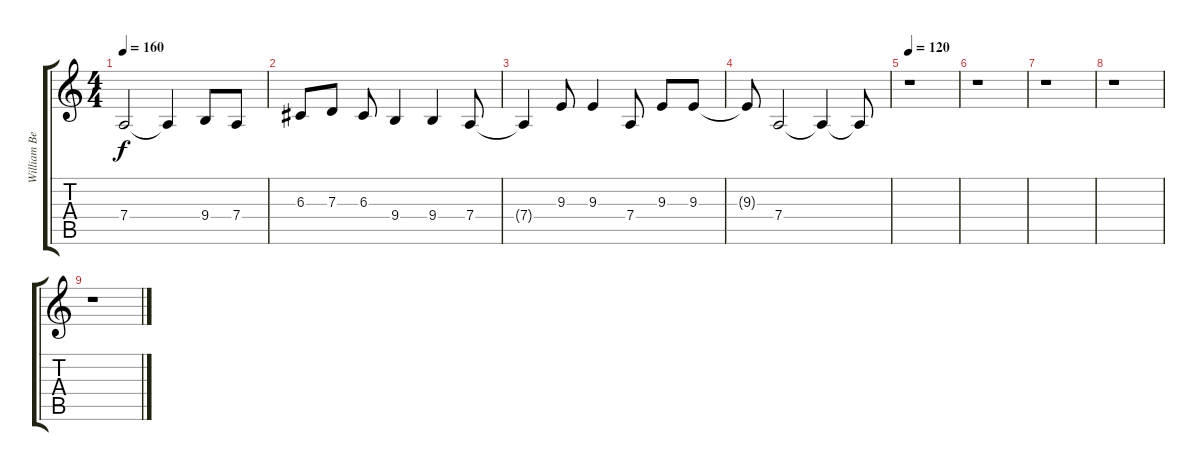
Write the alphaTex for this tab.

\track ("William Beckett (Backing Vocals and Harm" "William Be") {instrument bassoon}
\staff {score tabs}
\tuning (E4 B3 G3 D3 A2 E2) {hide}
\ts (4 4)
\tempo 160
\clef g2
\ks c
7.4{t}.2{dy f} 7.4{t}.4 9.4.8 7.4.8 |
6.3.8 7.3.8 6.3.8 9.4.4 9.4.4 7.4.8 |
7.4{t}.4 9.3.8 9.3.4 7.4.8 9.3.8 9.3.8 |
9.3{t}.8 7.4.2 7.4{t}.4 7.4{t}.8 |
\tempo 120
r.1 |
r.1 |
r.1 |
r.1 |
r.1
